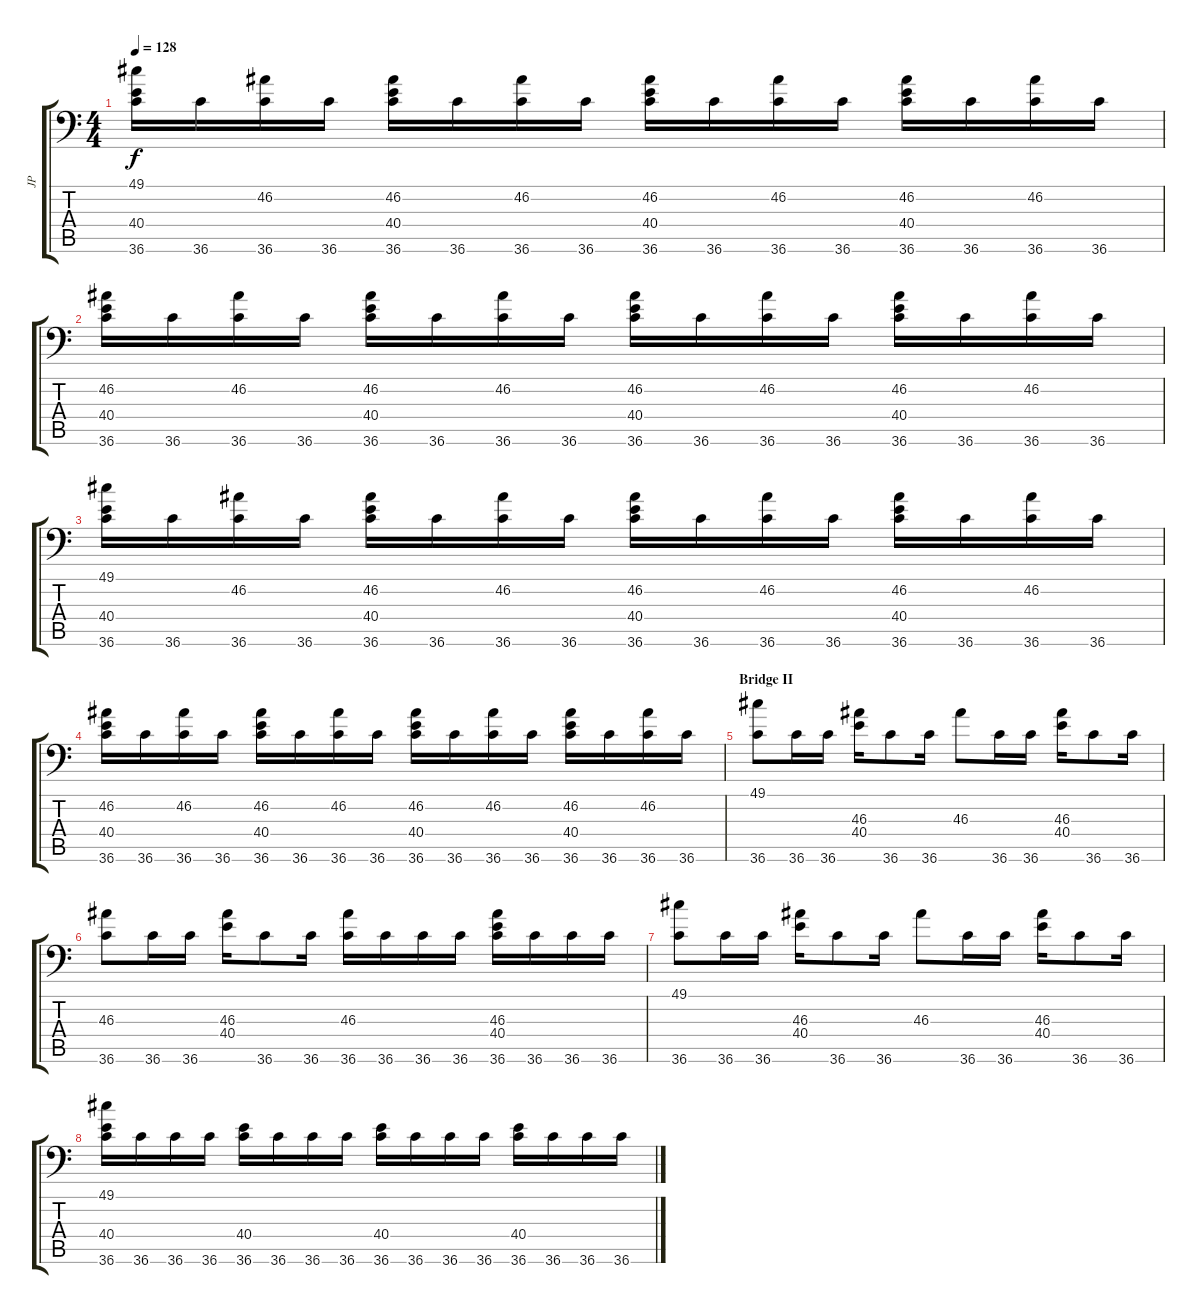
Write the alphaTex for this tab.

\track ("JP" "JP") {instrument acousticgrandpiano}
\staff {score tabs}
\tuning (C-1 C-1 C-1 C-1 C-1 C-1) {hide}
\ts (4 4)
\tempo 128
\clef f4
\ks c
(49.1 40.4 36.6).16{dy f} 36.6.16 (46.2 36.6).16 36.6.16 (46.2 40.4 36.6).16 36.6.16 (46.2 36.6).16 36.6.16 (46.2 40.4 36.6).16 36.6.16 (46.2 36.6).16 36.6.16 (46.2 40.4 36.6).16 36.6.16 (46.2 36.6).16 36.6.16 |
(46.2 40.4 36.6).16 36.6.16 (46.2 36.6).16 36.6.16 (46.2 40.4 36.6).16 36.6.16 (46.2 36.6).16 36.6.16 (46.2 40.4 36.6).16 36.6.16 (46.2 36.6).16 36.6.16 (46.2 40.4 36.6).16 36.6.16 (46.2 36.6).16 36.6.16 |
(49.1 40.4 36.6).16 36.6.16 (46.2 36.6).16 36.6.16 (46.2 40.4 36.6).16 36.6.16 (46.2 36.6).16 36.6.16 (46.2 40.4 36.6).16 36.6.16 (46.2 36.6).16 36.6.16 (46.2 40.4 36.6).16 36.6.16 (46.2 36.6).16 36.6.16 |
(46.2 40.4 36.6).16 36.6.16 (46.2 36.6).16 36.6.16 (46.2 40.4 36.6).16 36.6.16 (46.2 36.6).16 36.6.16 (46.2 40.4 36.6).16 36.6.16 (46.2 36.6).16 36.6.16 (46.2 40.4 36.6).16 36.6.16 (46.2 36.6).16 36.6.16 |
\section ("" "Bridge II")
(49.1 36.6).8 36.6.16 36.6.16 (46.3 40.4).16 36.6.8 36.6.16 46.3.8 36.6.16 36.6.16 (46.3 40.4).16 36.6.8 36.6.16 |
(46.3 36.6).8 36.6.16 36.6.16 (46.3 40.4).16 36.6.8 36.6.16 (46.3 36.6).16 36.6.16 36.6.16 36.6.16 (46.3 40.4 36.6).16 36.6.16 36.6.16 36.6.16 |
(49.1 36.6).8 36.6.16 36.6.16 (46.3 40.4).16 36.6.8 36.6.16 46.3.8 36.6.16 36.6.16 (46.3 40.4).16 36.6.8 36.6.16 |
(49.1 40.4 36.6).16 36.6.16 36.6.16 36.6.16 (40.4 36.6).16 36.6.16 36.6.16 36.6.16 (40.4 36.6).16 36.6.16 36.6.16 36.6.16 (40.4 36.6).16 36.6.16 36.6.16 36.6.16
